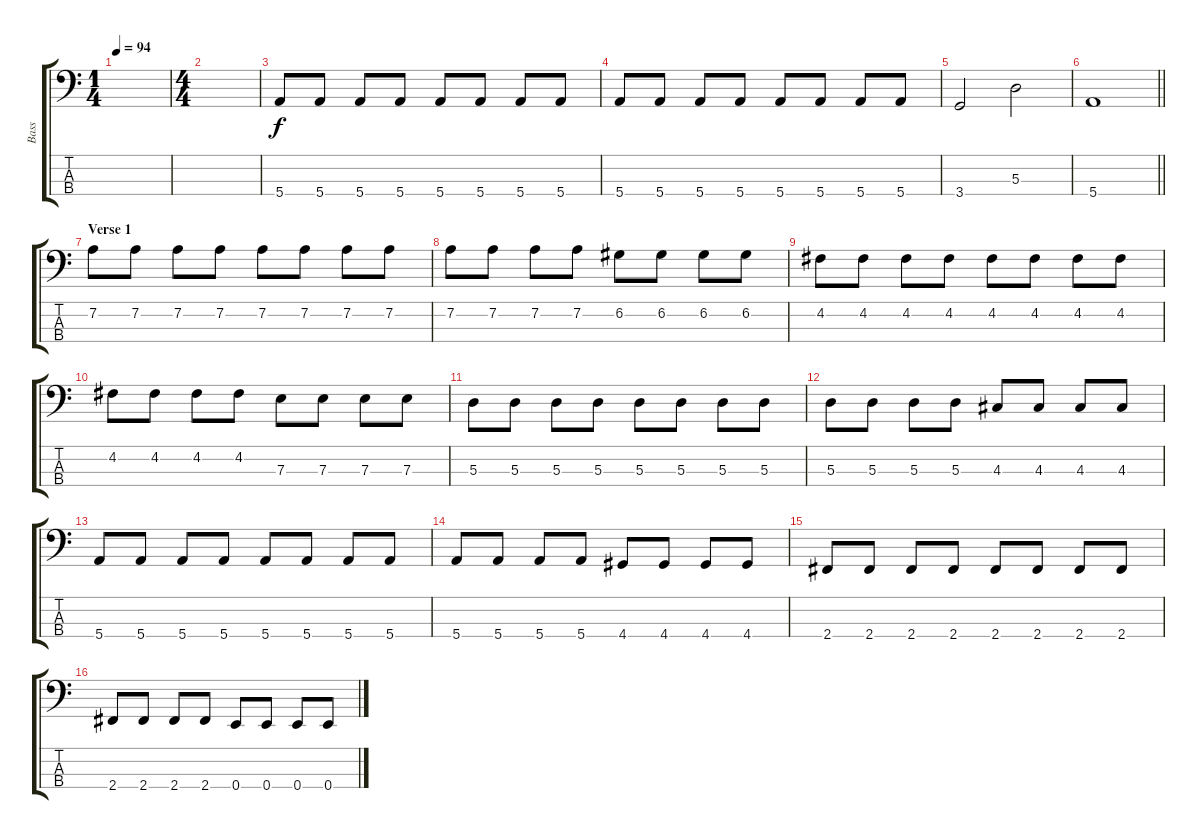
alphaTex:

\track ("Bass" "Bass") {instrument electricbasspick}
\staff {score tabs}
\tuning (G2 D2 A1 E1) {hide}
\ts (1 4)
\tempo 94
\clef f4
\ks c
|
\ts (4 4)
|
5.4.8 5.4.8 5.4.8 5.4.8 5.4.8 5.4.8 5.4.8 5.4.8 |
5.4.8 5.4.8 5.4.8 5.4.8 5.4.8 5.4.8 5.4.8 5.4.8 |
3.4.2 5.3.2 |
\barLineRight lightlight
5.4.1 |
\section ("" "Verse 1")
7.2.8 7.2.8 7.2.8 7.2.8 7.2.8 7.2.8 7.2.8 7.2.8 |
7.2.8 7.2.8 7.2.8 7.2.8 6.2.8 6.2.8 6.2.8 6.2.8 |
4.2.8 4.2.8 4.2.8 4.2.8 4.2.8 4.2.8 4.2.8 4.2.8 |
4.2.8 4.2.8 4.2.8 4.2.8 7.3.8 7.3.8 7.3.8 7.3.8 |
5.3.8 5.3.8 5.3.8 5.3.8 5.3.8 5.3.8 5.3.8 5.3.8 |
5.3.8 5.3.8 5.3.8 5.3.8 4.3.8 4.3.8 4.3.8 4.3.8 |
5.4.8 5.4.8 5.4.8 5.4.8 5.4.8 5.4.8 5.4.8 5.4.8 |
5.4.8 5.4.8 5.4.8 5.4.8 4.4.8 4.4.8 4.4.8 4.4.8 |
2.4.8 2.4.8 2.4.8 2.4.8 2.4.8 2.4.8 2.4.8 2.4.8 |
2.4.8 2.4.8 2.4.8 2.4.8 0.4.8 0.4.8 0.4.8 0.4.8
